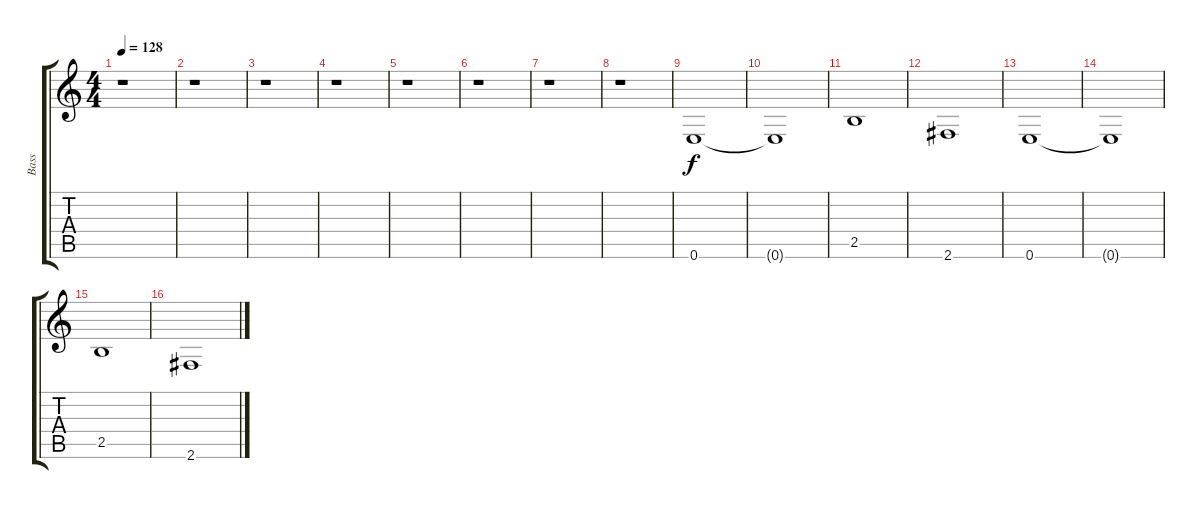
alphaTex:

\track ("Bass" "Bass") {instrument electricbassfinger}
\staff {score tabs}
\tuning (E4 B3 G3 D3 A2 E2) {hide}
\ts (4 4)
\tempo 128
\clef g2
\ks c
r.1{dy f instrument electricbassfinger} |
r.1 |
r.1 |
r.1 |
r.1 |
r.1 |
r.1 |
r.1 |
0.6.1 |
0.6{t}.1 |
2.5.1 |
2.6.1 |
0.6.1 |
0.6{t}.1 |
2.5.1 |
2.6.1
